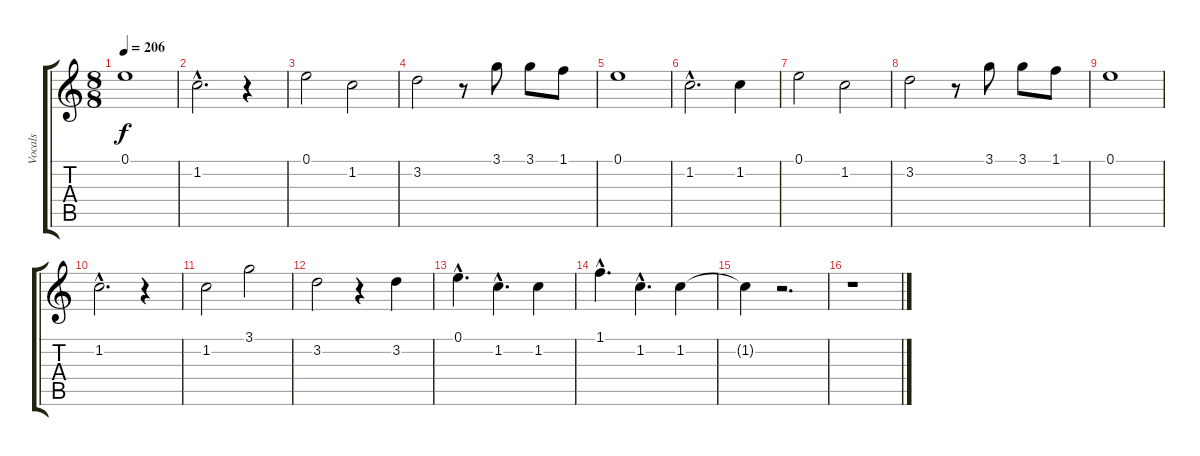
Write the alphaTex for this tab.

\track ("Vocals" "Vocals") {instrument electricguitarjazz}
\staff {score tabs}
\tuning (E4 B3 G3 D3 A2 E2) {hide}
\ts (8 8)
\tempo 206
\clef g2
\ks c
0.1.1{dy f} |
1.2{hac}.2{d} r.4 |
0.1.2 1.2.2 |
3.2.2 r.8 3.1.8 3.1.8 1.1.8 |
0.1.1 |
1.2{hac}.2{d} 1.2.4 |
0.1.2 1.2.2 |
3.2.2 r.8 3.1.8 3.1.8 1.1.8 |
0.1.1 |
1.2{hac}.2{d} r.4 |
1.2.2 3.1.2 |
3.2.2 r.4 3.2.4 |
0.1{hac}.4{d} 1.2{hac}.4{d} 1.2.4 |
1.1{hac}.4{d} 1.2{hac}.4{d} 1.2.4 |
1.2{t}.4 r.2{d} |
r.1
